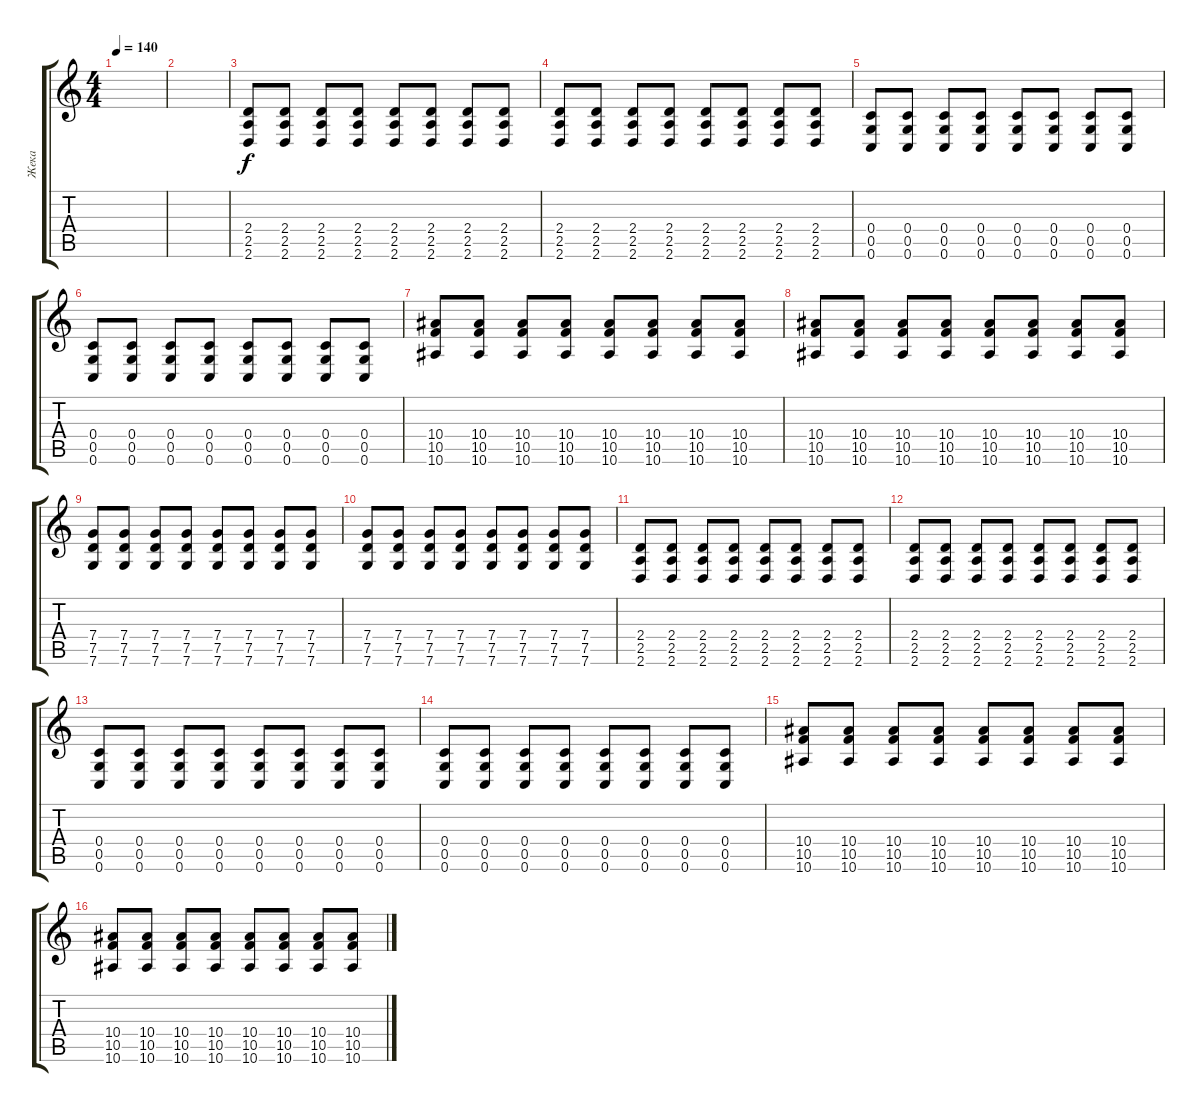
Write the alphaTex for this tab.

\track ("Жека" "Жека") {instrument overdrivenguitar}
\staff {score tabs}
\tuning (D4 A3 F3 C3 G2 C2) {hide}
\ts (4 4)
\tempo 140
\clef g2
\ks c
|
|
(2.4 2.5 2.6).8 (2.4 2.5 2.6).8 (2.4 2.5 2.6).8 (2.4 2.5 2.6).8 (2.4 2.5 2.6).8 (2.4 2.5 2.6).8 (2.4 2.5 2.6).8 (2.4 2.5 2.6).8 |
(2.4 2.5 2.6).8 (2.4 2.5 2.6).8 (2.4 2.5 2.6).8 (2.4 2.5 2.6).8 (2.4 2.5 2.6).8 (2.4 2.5 2.6).8 (2.4 2.5 2.6).8 (2.4 2.5 2.6).8 |
(0.4 0.5 0.6).8 (0.4 0.5 0.6).8 (0.4 0.5 0.6).8 (0.4 0.5 0.6).8 (0.4 0.5 0.6).8 (0.4 0.5 0.6).8 (0.4 0.5 0.6).8 (0.4 0.5 0.6).8 |
(0.4 0.5 0.6).8 (0.4 0.5 0.6).8 (0.4 0.5 0.6).8 (0.4 0.5 0.6).8 (0.4 0.5 0.6).8 (0.4 0.5 0.6).8 (0.4 0.5 0.6).8 (0.4 0.5 0.6).8 |
(10.4 10.5 10.6).8 (10.4 10.5 10.6).8 (10.4 10.5 10.6).8 (10.4 10.5 10.6).8 (10.4 10.5 10.6).8 (10.4 10.5 10.6).8 (10.4 10.5 10.6).8 (10.4 10.5 10.6).8 |
(10.4 10.5 10.6).8 (10.4 10.5 10.6).8 (10.4 10.5 10.6).8 (10.4 10.5 10.6).8 (10.4 10.5 10.6).8 (10.4 10.5 10.6).8 (10.4 10.5 10.6).8 (10.4 10.5 10.6).8 |
(7.4 7.5 7.6).8 (7.4 7.5 7.6).8 (7.4 7.5 7.6).8 (7.4 7.5 7.6).8 (7.4 7.5 7.6).8 (7.4 7.5 7.6).8 (7.4 7.5 7.6).8 (7.4 7.5 7.6).8 |
(7.4 7.5 7.6).8 (7.4 7.5 7.6).8 (7.4 7.5 7.6).8 (7.4 7.5 7.6).8 (7.4 7.5 7.6).8 (7.4 7.5 7.6).8 (7.4 7.5 7.6).8 (7.4 7.5 7.6).8 |
(2.4 2.5 2.6).8 (2.4 2.5 2.6).8 (2.4 2.5 2.6).8 (2.4 2.5 2.6).8 (2.4 2.5 2.6).8 (2.4 2.5 2.6).8 (2.4 2.5 2.6).8 (2.4 2.5 2.6).8 |
(2.4 2.5 2.6).8 (2.4 2.5 2.6).8 (2.4 2.5 2.6).8 (2.4 2.5 2.6).8 (2.4 2.5 2.6).8 (2.4 2.5 2.6).8 (2.4 2.5 2.6).8 (2.4 2.5 2.6).8 |
(0.4 0.5 0.6).8 (0.4 0.5 0.6).8 (0.4 0.5 0.6).8 (0.4 0.5 0.6).8 (0.4 0.5 0.6).8 (0.4 0.5 0.6).8 (0.4 0.5 0.6).8 (0.4 0.5 0.6).8 |
(0.4 0.5 0.6).8 (0.4 0.5 0.6).8 (0.4 0.5 0.6).8 (0.4 0.5 0.6).8 (0.4 0.5 0.6).8 (0.4 0.5 0.6).8 (0.4 0.5 0.6).8 (0.4 0.5 0.6).8 |
(10.4 10.5 10.6).8 (10.4 10.5 10.6).8 (10.4 10.5 10.6).8 (10.4 10.5 10.6).8 (10.4 10.5 10.6).8 (10.4 10.5 10.6).8 (10.4 10.5 10.6).8 (10.4 10.5 10.6).8 |
(10.4 10.5 10.6).8 (10.4 10.5 10.6).8 (10.4 10.5 10.6).8 (10.4 10.5 10.6).8 (10.4 10.5 10.6).8 (10.4 10.5 10.6).8 (10.4 10.5 10.6).8 (10.4 10.5 10.6).8
